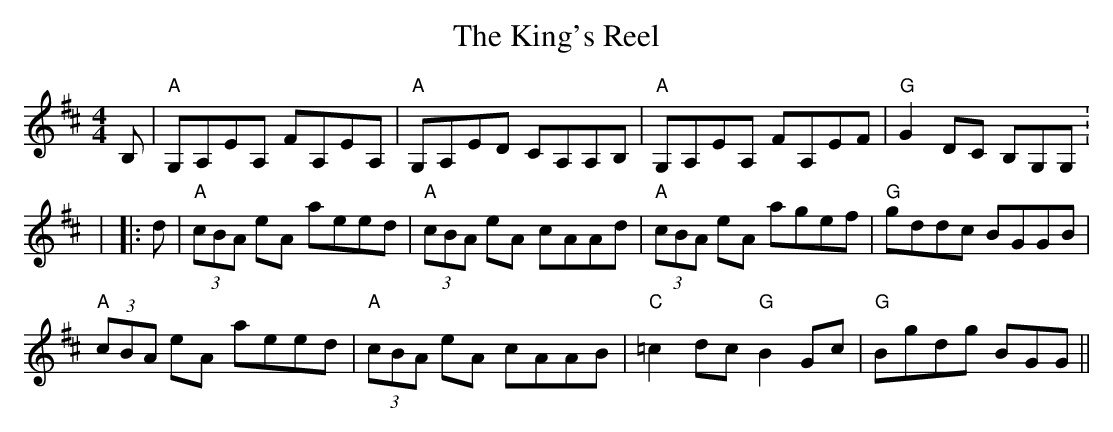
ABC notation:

X:1
T:King's Reel, The
M:4/4
L:1/8
K:A Mix
B,|"A"G,A,EA, FA,EA,|"A"G,A,ED CA,A,B,|"A"G,A,EA, FA,EF|"G"G2 DC B,G,G,:
|
|:d|"A"(3cBA eA aeed|"A"(3cBA eA cAAd|"A"(3cBA eA agef|"G"gddc BGGB|
"A"(3cBA eA aeed|"A"(3cBA eA cAAB|"C"=c2 dc "G"B2 Gc|"G"Bgdg BGG||
